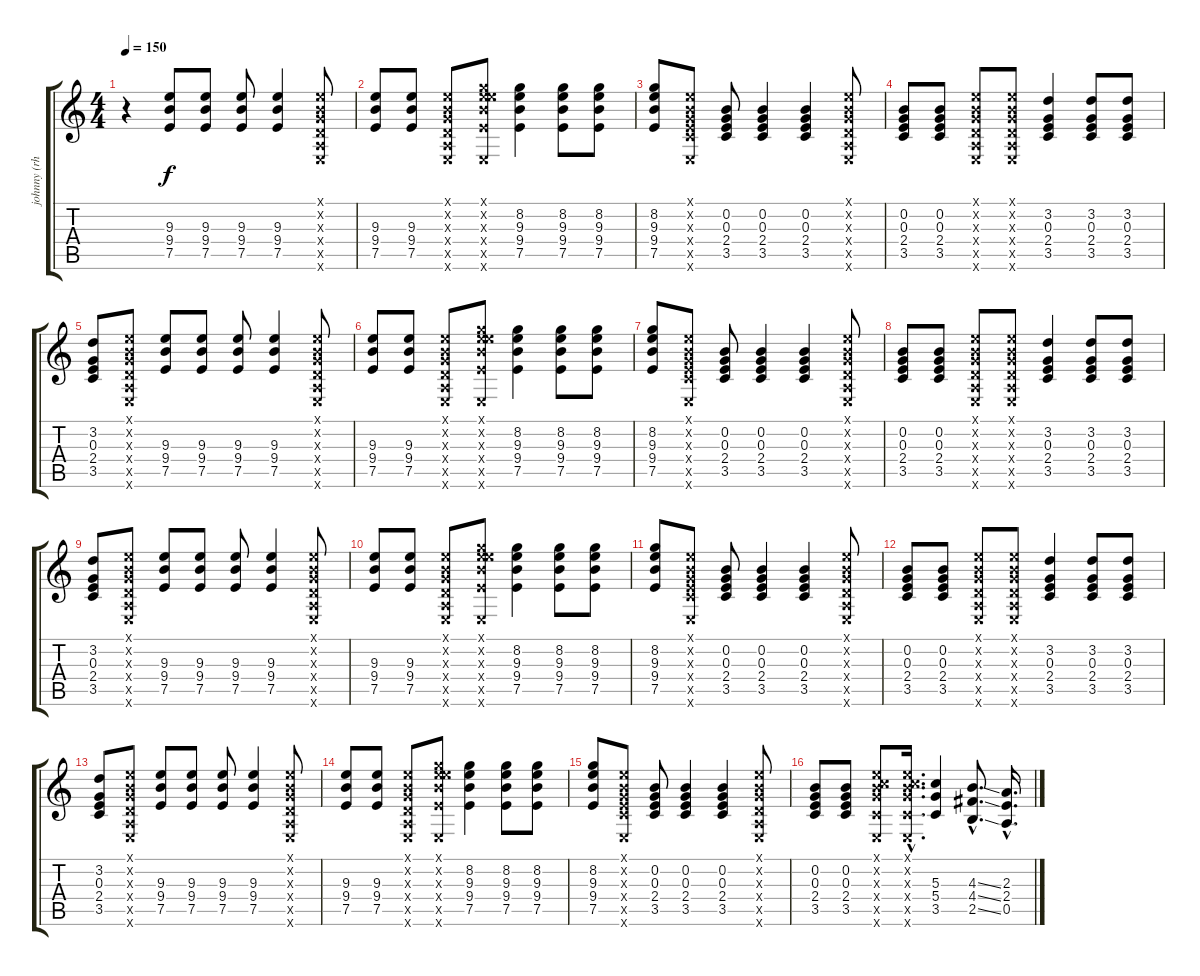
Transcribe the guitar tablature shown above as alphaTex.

\track ("johnny (rhythm)" "johnny (rh") {instrument distortionguitar}
\staff {score tabs}
\tuning (E4 B3 G3 D3 A2 E2) {hide}
\ts (4 4)
\tempo 150
\clef g2
\ks c
r.4{dy f instrument distortionguitar} (9.3 9.4 7.5).8 (9.3 9.4 7.5).8 (9.3 9.4 7.5).8 (9.3 9.4 7.5).4 (0.1{x} 0.2{x} 0.3{x} 0.4{x} 0.5{x} 0.6{x}).8 |
(9.3 9.4 7.5).8 (9.3 9.4 7.5).8 (0.1{x} 0.2{x} 0.3{x} 0.4{x} 0.5{x} 0.6{x}).8 (0.1{x} 8.2{x} 9.3{x} 9.4{x} 7.5{x} 0.6{x}).8 (8.2 9.3 9.4 7.5).4 (8.2 9.3 9.4 7.5).8 (8.2 9.3 9.4 7.5).8 |
(8.2 9.3 9.4 7.5).8 (0.1{x} 0.2{x} 0.3{x} 2.4{x} 3.5{x} 0.6{x}).8 (0.2 0.3 2.4 3.5).8 (0.2 0.3 2.4 3.5).4 (0.2 0.3 2.4 3.5).4 (0.1{x} 0.2{x} 0.3{x} 0.4{x} 0.5{x} 0.6{x}).8 |
(0.2 0.3 2.4 3.5).8 (0.2 0.3 2.4 3.5).8 (0.1{x} 0.2{x} 0.3{x} 0.4{x} 0.5{x} 0.6{x}).8 (0.1{x} 0.2{x} 0.3{x} 0.4{x} 0.5{x} 0.6{x}).8 (3.2 0.3 2.4 3.5).4 (3.2 0.3 2.4 3.5).8 (3.2 0.3 2.4 3.5).8 |
(3.2 0.3 2.4 3.5).8 (0.1{x} 0.2{x} 0.3{x} 0.4{x} 0.5{x} 0.6{x}).8 (9.3 9.4 7.5).8 (9.3 9.4 7.5).8 (9.3 9.4 7.5).8 (9.3 9.4 7.5).4 (0.1{x} 0.2{x} 0.3{x} 0.4{x} 0.5{x} 0.6{x}).8 |
(9.3 9.4 7.5).8 (9.3 9.4 7.5).8 (0.1{x} 0.2{x} 0.3{x} 0.4{x} 0.5{x} 0.6{x}).8 (0.1{x} 8.2{x} 9.3{x} 9.4{x} 7.5{x} 0.6{x}).8 (8.2 9.3 9.4 7.5).4 (8.2 9.3 9.4 7.5).8 (8.2 9.3 9.4 7.5).8 |
(8.2 9.3 9.4 7.5).8 (0.1{x} 0.2{x} 0.3{x} 2.4{x} 3.5{x} 0.6{x}).8 (0.2 0.3 2.4 3.5).8 (0.2 0.3 2.4 3.5).4 (0.2 0.3 2.4 3.5).4 (0.1{x} 0.2{x} 0.3{x} 0.4{x} 0.5{x} 0.6{x}).8 |
(0.2 0.3 2.4 3.5).8 (0.2 0.3 2.4 3.5).8 (0.1{x} 0.2{x} 0.3{x} 0.4{x} 0.5{x} 0.6{x}).8 (0.1{x} 0.2{x} 0.3{x} 0.4{x} 0.5{x} 0.6{x}).8 (3.2 0.3 2.4 3.5).4 (3.2 0.3 2.4 3.5).8 (3.2 0.3 2.4 3.5).8 |
(3.2 0.3 2.4 3.5).8 (0.1{x} 0.2{x} 0.3{x} 0.4{x} 0.5{x} 0.6{x}).8 (9.3 9.4 7.5).8 (9.3 9.4 7.5).8 (9.3 9.4 7.5).8 (9.3 9.4 7.5).4 (0.1{x} 0.2{x} 0.3{x} 0.4{x} 0.5{x} 0.6{x}).8 |
(9.3 9.4 7.5).8 (9.3 9.4 7.5).8 (0.1{x} 0.2{x} 0.3{x} 0.4{x} 0.5{x} 0.6{x}).8 (0.1{x} 8.2{x} 9.3{x} 9.4{x} 7.5{x} 0.6{x}).8 (8.2 9.3 9.4 7.5).4 (8.2 9.3 9.4 7.5).8 (8.2 9.3 9.4 7.5).8 |
(8.2 9.3 9.4 7.5).8 (0.1{x} 0.2{x} 0.3{x} 2.4{x} 3.5{x} 0.6{x}).8 (0.2 0.3 2.4 3.5).8 (0.2 0.3 2.4 3.5).4 (0.2 0.3 2.4 3.5).4 (0.1{x} 0.2{x} 0.3{x} 0.4{x} 0.5{x} 0.6{x}).8 |
(0.2 0.3 2.4 3.5).8 (0.2 0.3 2.4 3.5).8 (0.1{x} 0.2{x} 0.3{x} 0.4{x} 0.5{x} 0.6{x}).8 (0.1{x} 0.2{x} 0.3{x} 0.4{x} 0.5{x} 0.6{x}).8 (3.2 0.3 2.4 3.5).4 (3.2 0.3 2.4 3.5).8 (3.2 0.3 2.4 3.5).8 |
(3.2 0.3 2.4 3.5).8 (0.1{x} 0.2{x} 0.3{x} 0.4{x} 0.5{x} 0.6{x}).8 (9.3 9.4 7.5).8 (9.3 9.4 7.5).8 (9.3 9.4 7.5).8 (9.3 9.4 7.5).4 (0.1{x} 0.2{x} 0.3{x} 0.4{x} 0.5{x} 0.6{x}).8 |
(9.3 9.4 7.5).8 (9.3 9.4 7.5).8 (0.1{x} 0.2{x} 0.3{x} 0.4{x} 0.5{x} 0.6{x}).8 (0.1{x} 8.2{x} 9.3{x} 9.4{x} 7.5{x} 0.6{x}).8 (8.2 9.3 9.4 7.5).4 (8.2 9.3 9.4 7.5).8 (8.2 9.3 9.4 7.5).8 |
(8.2 9.3 9.4 7.5).8 (0.1{x} 0.2{x} 0.3{x} 2.4{x} 3.5{x} 0.6{x}).8 (0.2 0.3 2.4 3.5).8 (0.2 0.3 2.4 3.5).4 (0.2 0.3 2.4 3.5).4 (0.1{x} 0.2{x} 0.3{x} 0.4{x} 0.5{x} 0.6{x}).8 |
(0.2 0.3 2.4 3.5).8 (0.2 0.3 2.4 3.5).8 (0.1{x} 0.2{x} 5.3{x} 5.4{x} 3.5{x} 0.6{x}).8 (0.1{hac x} 0.2{hac x} 5.3{hac x} 5.4{hac x} 3.5{hac x} 0.6{hac x}).16{d} (5.3 5.4 3.5).4 (4.3{ss hac} 4.4{ss hac} 2.5{ss hac}).8{d} (2.3{hac} 2.4{hac} 0.5{hac}).16{d}
